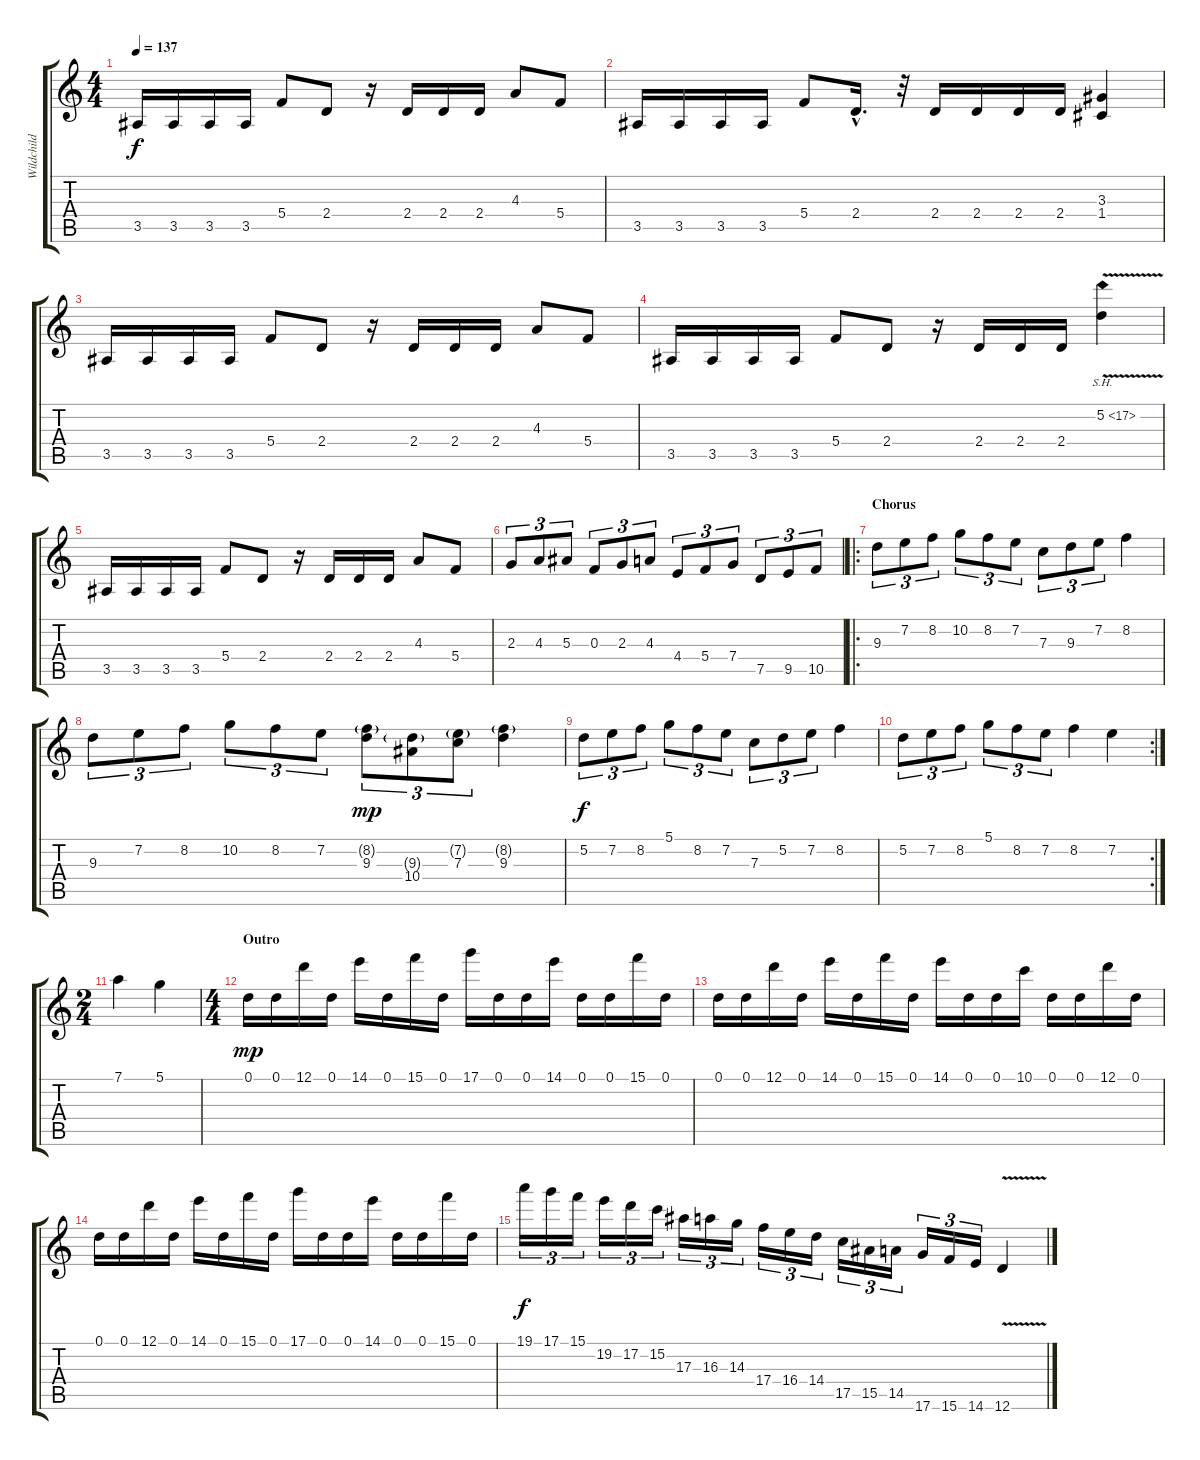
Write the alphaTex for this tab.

\track ("Wildchild" "Wildchild") {instrument distortionguitar}
\staff {score tabs}
\tuning (D4 A3 F3 C3 G2 D2) {hide}
\ts (4 4)
\tempo 137
\clef g2
\ks c
3.5.16{dy f volume 13} 3.5.16 3.5.16 3.5.16 5.4.8 2.4.8 r.16 2.4.16 2.4.16 2.4.16 4.3.8 5.4.8 |
3.5.16 3.5.16 3.5.16 3.5.16 5.4.8 2.4{hac}.16{d} r.32 2.4.16 2.4.16 2.4.16 2.4.16 (3.3 1.4).4 |
3.5.16 3.5.16 3.5.16 3.5.16 5.4.8 2.4.8 r.16 2.4.16 2.4.16 2.4.16 4.3.8 5.4.8 |
3.5.16 3.5.16 3.5.16 3.5.16 5.4.8 2.4.8 r.16 2.4.16 2.4.16 2.4.16 5.2{sh 12 v}.4 |
3.5.16 3.5.16 3.5.16 3.5.16 5.4.8 2.4.8 r.16 2.4.16 2.4.16 2.4.16 4.3.8 5.4.8 |
2.3.8{tu (3 2)} 4.3.8{tu (3 2)} 5.3.8{tu (3 2)} 0.3.8{tu (3 2)} 2.3.8{tu (3 2)} 4.3.8{tu (3 2)} 4.4.8{tu (3 2)} 5.4.8{tu (3 2)} 7.4.8{tu (3 2)} 7.5.8{tu (3 2)} 9.5.8{tu (3 2)} 10.5.8{tu (3 2)} |
\ro
\section ("" "Chorus")
9.3.8{tu (3 2)} 7.2.8{tu (3 2)} 8.2.8{tu (3 2)} 10.2.8{tu (3 2)} 8.2.8{tu (3 2)} 7.2.8{tu (3 2)} 7.3.8{tu (3 2)} 9.3.8{tu (3 2)} 7.2.8{tu (3 2)} 8.2.4 |
9.3.8{tu (3 2)} 7.2.8{tu (3 2)} 8.2.8{tu (3 2)} 10.2.8{tu (3 2)} 8.2.8{tu (3 2)} 7.2.8{tu (3 2)} (8.2{g} 9.3).8{tu (3 2) dy mp} (9.3{g} 10.4).8{tu (3 2)} (7.2{g} 7.3).8{tu (3 2)} (8.2{g} 9.3).4 |
5.2.8{tu (3 2) dy f} 7.2.8{tu (3 2)} 8.2.8{tu (3 2)} 5.1.8{tu (3 2)} 8.2.8{tu (3 2)} 7.2.8{tu (3 2)} 7.3.8{tu (3 2)} 5.2.8{tu (3 2)} 7.2.8{tu (3 2)} 8.2.4 |
\rc 2
5.2.8{tu (3 2)} 7.2.8{tu (3 2)} 8.2.8{tu (3 2)} 5.1.8{tu (3 2)} 8.2.8{tu (3 2)} 7.2.8{tu (3 2)} 8.2.4 7.2.4 |
\ts (2 4)
7.1.4 5.1.4 |
\ts (4 4)
\section ("" "Outro")
0.1.16{dy mp} 0.1.16 12.1.16 0.1.16 14.1.16 0.1.16 15.1.16 0.1.16 17.1.16 0.1.16 0.1.16 14.1.16 0.1.16 0.1.16 15.1.16 0.1.16 |
0.1.16 0.1.16 12.1.16 0.1.16 14.1.16 0.1.16 15.1.16 0.1.16 14.1.16 0.1.16 0.1.16 10.1.16 0.1.16 0.1.16 12.1.16 0.1.16 |
0.1.16 0.1.16 12.1.16 0.1.16 14.1.16 0.1.16 15.1.16 0.1.16 17.1.16 0.1.16 0.1.16 14.1.16 0.1.16 0.1.16 15.1.16 0.1.16 |
19.1.16{tu (3 2) dy f} 17.1.16{tu (3 2)} 15.1.16{tu (3 2)} 19.2.16{tu (3 2)} 17.2.16{tu (3 2)} 15.2.16{tu (3 2)} 17.3.16{tu (3 2)} 16.3.16{tu (3 2)} 14.3.16{tu (3 2)} 17.4.16{tu (3 2)} 16.4.16{tu (3 2)} 14.4.16{tu (3 2)} 17.5.16{tu (3 2)} 15.5.16{tu (3 2)} 14.5.16{tu (3 2)} 17.6.16{tu (3 2)} 15.6.16{tu (3 2)} 14.6.16{tu (3 2)} 12.6{v}.4
